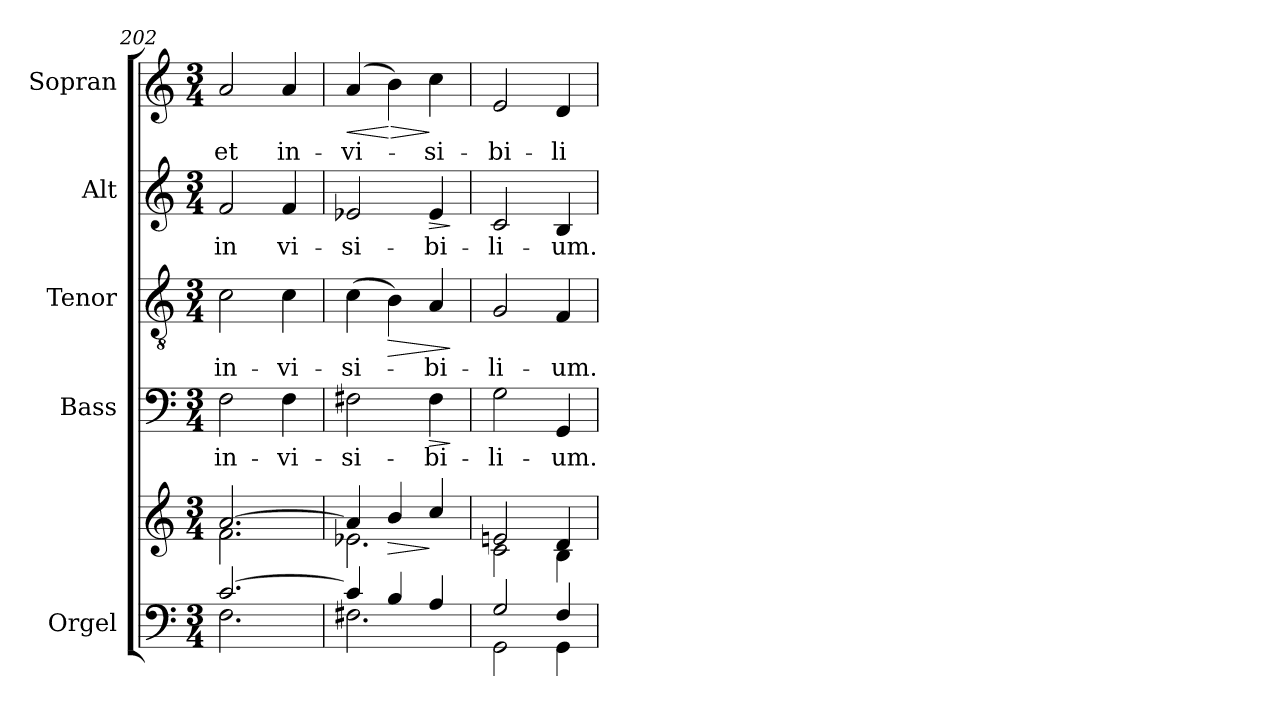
**kern	**kern	**dynam	**kern	**text	**dynam	**kern	**text	**dynam	**kern	**text	**dynam	**kern	**text	**dynam
*part5	*part5	*part5	*part4	*part4	*part4	*part3	*part3	*part3	*part2	*part2	*part2	*part1	*part1	*part1
*staff6	*staff5	*staff5/6	*staff4	*staff4	*staff4	*staff3	*staff3	*staff3	*staff2	*staff2	*staff2	*staff1	*staff1	*staff1
*I"Orgel	*	*	*I"Bass	*	*	*I"Tenor	*	*	*I"Alt	*	*	*I"Sopran	*	*
*I'Org.	*	*	*I'B.	*	*	*I'T.	*	*	*I'A.	*	*	*I'S.	*	*
*clefF4	*clefG2	*	*clefF4	*	*	*clefGv2	*	*	*clefG2	*	*	*clefG2	*	*
*k[]	*k[]	*	*k[]	*	*	*k[]	*	*	*k[]	*	*	*k[]	*	*
*C:	*C:	*	*C:	*	*	*C:	*	*	*C:	*	*	*C:	*	*
*M3/4	*M3/4	*	*M3/4	*	*	*M3/4	*	*	*M3/4	*	*	*M3/4	*	*
=202	=202	=202	=202	=202	=202	=202	=202	=202	=202	=202	=202	=202	=202	=202
*^	*^	*	*	*	*	*	*	*	*	*	*	*	*	*
!	!	!	!	!	!	!LO:LY:b	!	!	!LO:LY:b	!	!	!LO:LY:b	!	!	!LO:LY:b	!
[>2.c/	2.F\	[>2.a/	2.f\	.	2F\	in-	.	2c\	in-	.	2f/	in	.	2a/	et	.
!	!	!	!	!	!	!LO:LY:b	!	!	!LO:LY:b	!	!	!LO:LY:b	!	!	!LO:LY:b	!
.	.	.	.	.	4F\	-vi-	.	4c\	-vi-	.	4f/	vi-	.	4a/	in-	.
=203	=203	=203	=203	=203	=203	=203	=203	=203	=203	=203	=203	=203	=203	=203	=203	=203
!	!	!	!	!	!	!LO:LY:b	!	!	!LO:LY:b	!	!	!LO:LY:b	!	!	!LO:LY:b	!LO:HP:b
4c/]	2.F#X\	4a/]	2.e-X\	.	2F#X\	-si-	.	(>4c\	-si-	.	2e-X/	-si-	.	(4a/	-vi-	<
!	!	!	!	!LO:HP:b	!	!	!	!	!	!LO:HP:b	!	!	!	!	!	!LO:HP:n=1:b
4B/	.	4b/	.	>	.	.	.	4B\)	.	>	.	.	.	4b\)	.	[ >
!	!	!	!	!	!	!LO:LY:b	!LO:HP:b	!	!LO:LY:b	!	!	!LO:LY:b	!LO:HP:b	!	!LO:LY:b	!
4A/	.	4cc/	.	]	4F#\	-bi-	>	4A/	-bi-	.	4e-/	-bi-	>	4cc\	-si-	]
*v	*v	*	*	*	*	*	*	*	*	*	*	*	*	*	*	*
*	*v	*v	*	*	*	*	*	*	*	*	*	*	*	*	*
.	.	.	.	.	]	.	.	]	.	.	]	.	.	.
=204	=204	=204	=204	=204	=204	=204	=204	=204	=204	=204	=204	=204	=204	=204
*^	*^	*	*	*	*	*	*	*	*	*	*	*	*	*
!	!	!	!	!	!	!LO:LY:b	!	!	!LO:LY:b	!	!	!LO:LY:b	!	!	!LO:LY:b	!
2G/	2GG\	2en/	2c\	.	2G\	-li-	.	2G/	-li-	.	2c/	-li-	.	2e/	-bi-	.
!	!	!	!	!	!	!LO:LY:b	!	!	!LO:LY:b	!	!	!LO:LY:b	!	!	!LO:LY:b	!
4F/	4GG\	4d/	4B\	.	4GG/	-um.	.	4F/	-um.	.	4B/	-um.	.	4d/	-li-	.
*v	*v	*	*	*	*	*	*	*	*	*	*	*	*	*	*	*
*	*v	*v	*	*	*	*	*	*	*	*	*	*	*	*	*
=	=	=	=	=	=	=	=	=	=	=	=	=	=	=
*-	*-	*-	*-	*-	*-	*-	*-	*-	*-	*-	*-	*-	*-	*-
